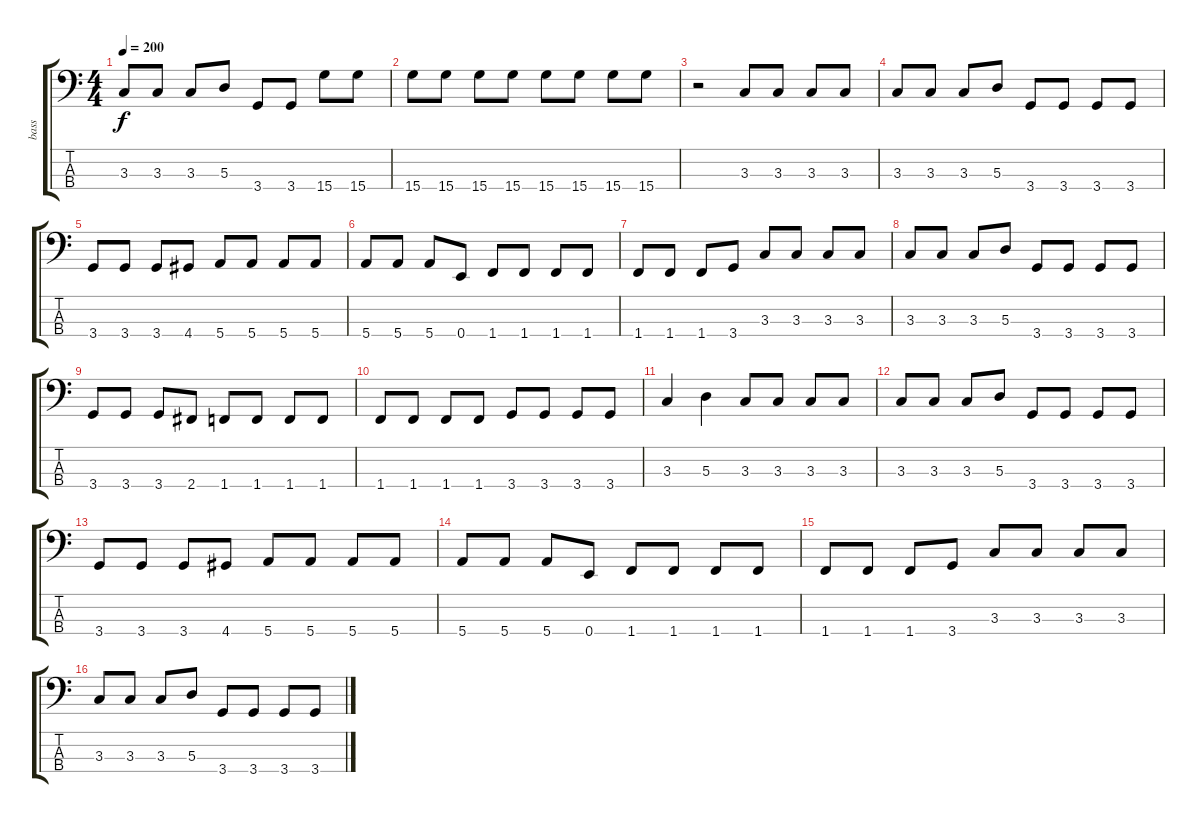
\track ("bass " "bass ") {instrument electricbassfinger}
\staff {score tabs}
\tuning (G2 D2 A1 E1) {hide}
\ts (4 4)
\tempo 200
\clef f4
\ks c
3.3.8{dy f} 3.3.8 3.3.8 5.3.8 3.4.8 3.4.8 15.4.8 15.4.8 |
15.4.8 15.4.8 15.4.8 15.4.8 15.4.8 15.4.8 15.4.8 15.4.8 |
r.2 3.3.8 3.3.8 3.3.8 3.3.8 |
3.3.8 3.3.8 3.3.8 5.3.8 3.4.8 3.4.8 3.4.8 3.4.8 |
3.4.8 3.4.8 3.4.8 4.4.8 5.4.8 5.4.8 5.4.8 5.4.8 |
5.4.8 5.4.8 5.4.8 0.4.8 1.4.8 1.4.8 1.4.8 1.4.8 |
1.4.8 1.4.8 1.4.8 3.4.8 3.3.8 3.3.8 3.3.8 3.3.8 |
3.3.8 3.3.8 3.3.8 5.3.8 3.4.8 3.4.8 3.4.8 3.4.8 |
3.4.8 3.4.8 3.4.8 2.4.8 1.4.8 1.4.8 1.4.8 1.4.8 |
1.4.8 1.4.8 1.4.8 1.4.8 3.4.8 3.4.8 3.4.8 3.4.8 |
3.3.4 5.3.4 3.3.8 3.3.8 3.3.8 3.3.8 |
3.3.8 3.3.8 3.3.8 5.3.8 3.4.8 3.4.8 3.4.8 3.4.8 |
3.4.8 3.4.8 3.4.8 4.4.8 5.4.8 5.4.8 5.4.8 5.4.8 |
5.4.8 5.4.8 5.4.8 0.4.8 1.4.8 1.4.8 1.4.8 1.4.8 |
1.4.8 1.4.8 1.4.8 3.4.8 3.3.8 3.3.8 3.3.8 3.3.8 |
3.3.8 3.3.8 3.3.8 5.3.8 3.4.8 3.4.8 3.4.8 3.4.8
